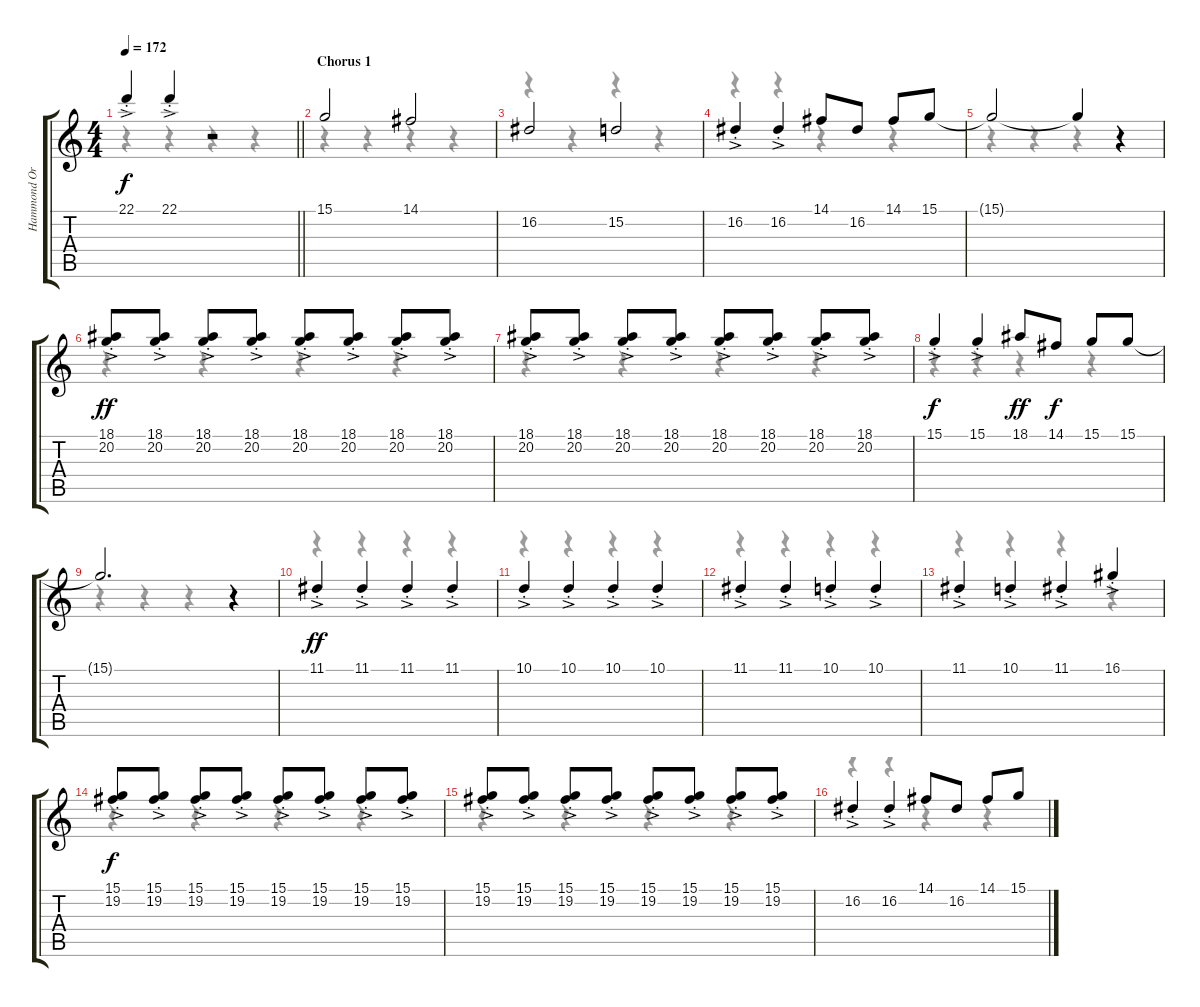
\track ("Hammond Organ" "Hammond Or") {instrument drawbarorgan}
\staff {score tabs}
\tuning (E4 B3 G3 D3 A2 E2) {hide}
\voice
\ts (4 4)
\tempo 172
\clef g2
\barLineRight lightlight
\ks c
22.1{ac st}.4{dy f} 22.1{ac st}.4 r.2 |
\section ("" "Chorus 1")
15.1.2 14.1.2 |
16.2.2 15.2.2 |
16.2{ac st}.4 16.2{ac st}.4 14.1.8 16.2.8 14.1.8 15.1.8 |
15.1{t}.2 15.1{t}.4 r.4 |
(18.1{ac st} 20.2{ac st}).8{dy ff} (18.1{ac st} 20.2{ac st}).8 (18.1{ac st} 20.2{ac st}).8 (18.1{ac st} 20.2{ac st}).8 (18.1{ac st} 20.2{ac st}).8 (18.1{ac st} 20.2{ac st}).8 (18.1{ac st} 20.2{ac st}).8 (18.1{ac st} 20.2{ac st}).8 |
(18.1{ac st} 20.2{ac st}).8 (18.1{ac st} 20.2{ac st}).8 (18.1{ac st} 20.2{ac st}).8 (18.1{ac st} 20.2{ac st}).8 (18.1{ac st} 20.2{ac st}).8 (18.1{ac st} 20.2{ac st}).8 (18.1{ac st} 20.2{ac st}).8 (18.1{ac st} 20.2{ac st}).8 |
15.1{ac st}.4{dy f} 15.1{ac st}.4 18.1.8{dy ff} 14.1.8{dy f} 15.1.8 15.1.8 |
15.1{t}.2{d} r.4 |
11.1{ac st}.4{dy ff} 11.1{ac st}.4 11.1{ac st}.4 11.1{ac st}.4 |
10.1{ac st}.4 10.1{ac st}.4 10.1{ac st}.4 10.1{ac st}.4 |
11.1{ac st}.4 11.1{ac st}.4 10.1{ac st}.4 10.1{ac st}.4 |
11.1{ac st}.4 10.1{ac st}.4 11.1{ac st}.4 16.1{ac st}.4 |
(15.1{ac st} 19.2{ac st}).8{dy f} (15.1{ac st} 19.2{ac st}).8 (15.1{ac st} 19.2{ac st}).8 (15.1{ac st} 19.2{ac st}).8 (15.1{ac st} 19.2{ac st}).8 (15.1{ac st} 19.2{ac st}).8 (15.1{ac st} 19.2{ac st}).8 (15.1{ac st} 19.2{ac st}).8 |
(15.1{ac st} 19.2{ac st}).8 (15.1{ac st} 19.2{ac st}).8 (15.1{ac st} 19.2{ac st}).8 (15.1{ac st} 19.2{ac st}).8 (15.1{ac st} 19.2{ac st}).8 (15.1{ac st} 19.2{ac st}).8 (15.1{ac st} 19.2{ac st}).8 (15.1{ac st} 19.2{ac st}).8 |
16.2{ac st}.4 16.2{ac st}.4 14.1.8 16.2.8 14.1.8 15.1.8
\voice
\clef g2
\ottava regular
\simile none
\barLineRight lightlight
\ks c
r.4{dy f} r.4 r.4 r.4 |
r.4 r.4 r.4 r.4 |
r.4 r.4 r.4 r.4 |
r.4 r.4 r.4 r.4 |
r.4 r.4 r.4 r.4 |
r.4 r.4 r.4 r.4 |
r.4 r.4 r.4 r.4 |
r.4 r.4 r.4 r.4 |
r.4 r.4 r.4 r.4 |
r.4 r.4 r.4 r.4 |
r.4 r.4 r.4 r.4 |
r.4 r.4 r.4 r.4 |
r.4 r.4 r.4 r.4 |
r.4 r.4 r.4 r.4 |
r.4 r.4 r.4 r.4 |
r.4 r.4 r.4 r.4
